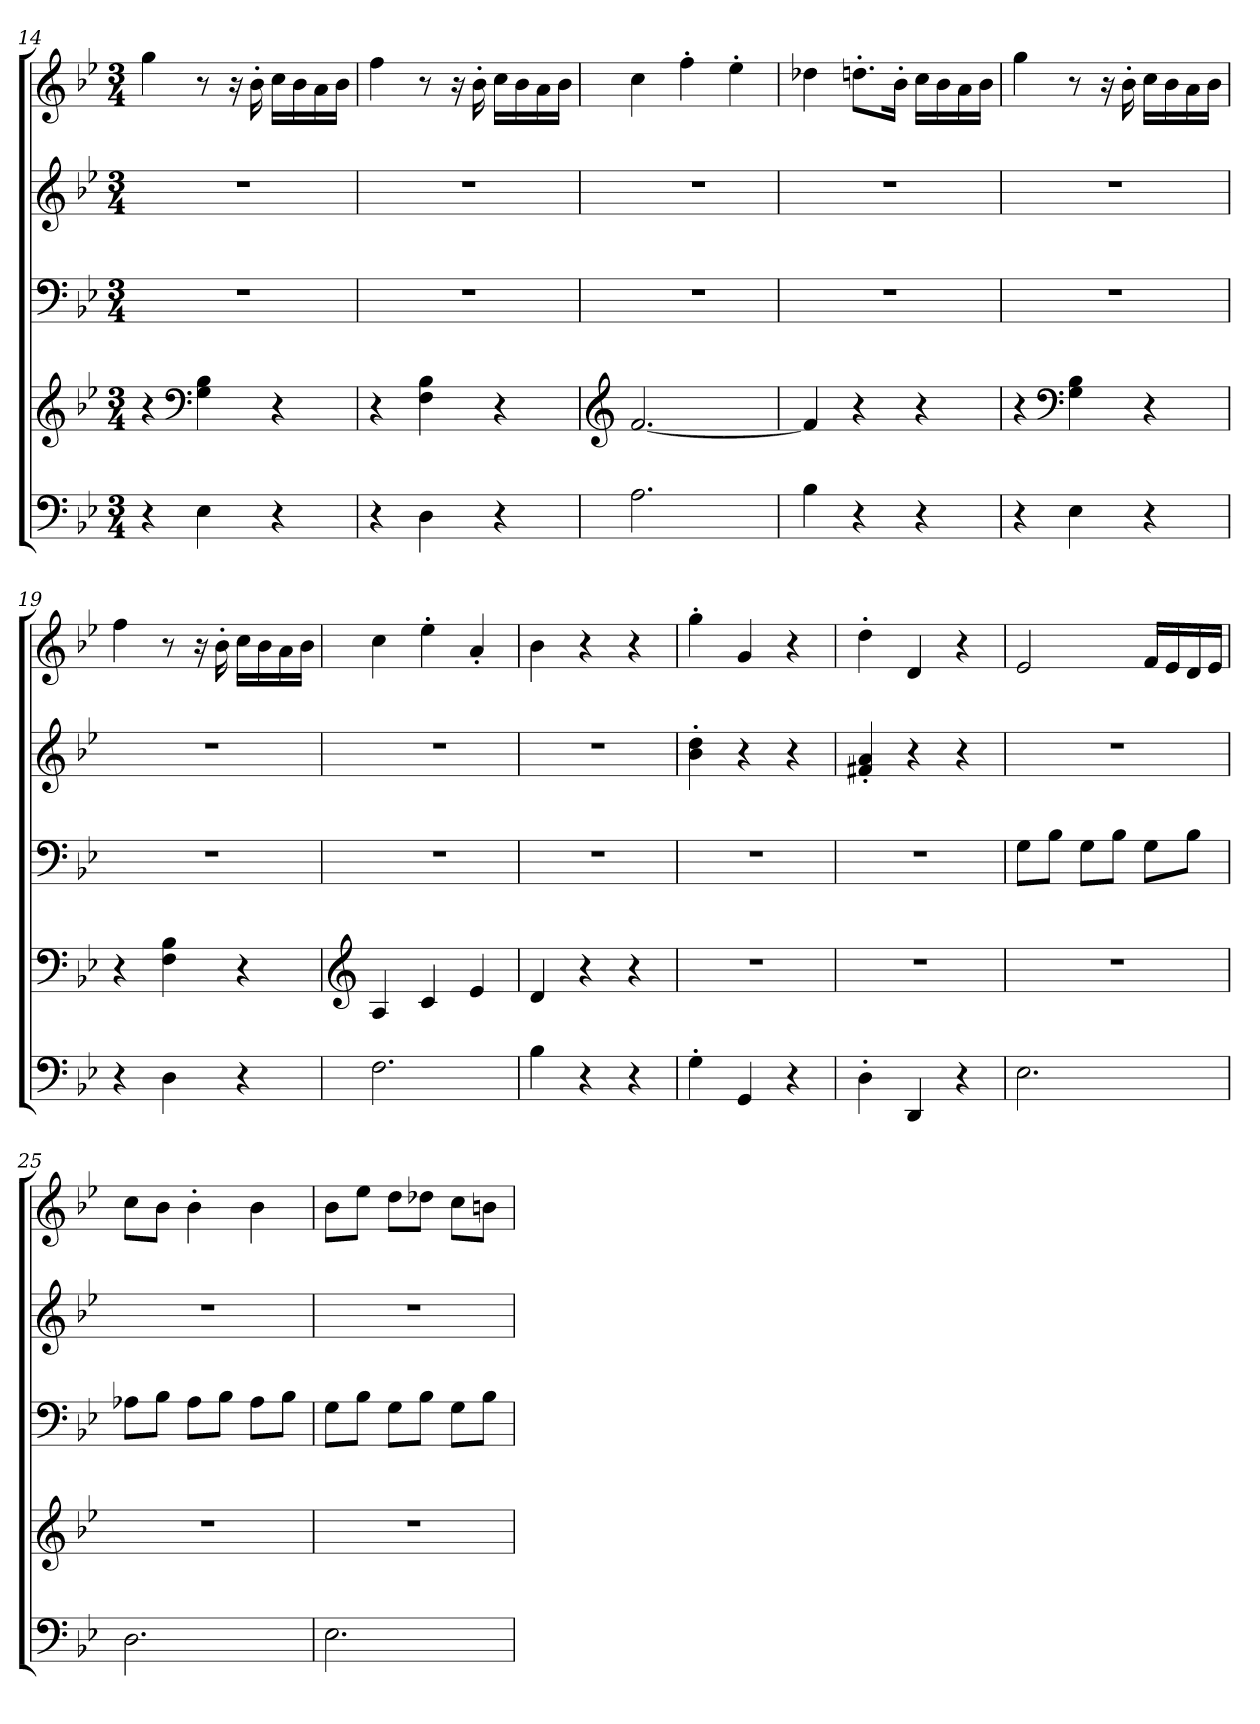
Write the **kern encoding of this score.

**kern	**kern	**kern	**kern	**kern
*part5	*part4	*part3	*part2	*part1
*staff5	*staff4	*staff3	*staff2	*staff1
!!LO:PB:g=z
*clefF4	*clefG2	*clefF4	*clefG2	*clefG2
*k[b-e-]	*k[b-e-]	*k[b-e-]	*k[b-e-]	*k[b-e-]
*M3/4	*M3/4	*M3/4	*M3/4	*M3/4
=14	=14	=14	=14	=14
4r	4r	2.r	2.r	4gg\
*	*clefF4	*	*	*
4E-\	4G\ 4B-\	.	.	8r
.	.	.	.	16r
.	.	.	.	16b-'\
4r	4r	.	.	16cc\LL
.	.	.	.	16b-\
.	.	.	.	16a\
.	.	.	.	16b-\JJ
=15	=15	=15	=15	=15
4r	4r	2.r	2.r	4ff\
4D\	4F\ 4B-\	.	.	8r
.	.	.	.	16r
.	.	.	.	16b-'\
4r	4r	.	.	16cc\LL
.	.	.	.	16b-\
.	.	.	.	16a\
.	.	.	.	16b-\JJ
=16	=16	=16	=16	=16
*	*clefG2	*	*	*
*	*	*	*	*MM174
2.A\	[2.f/	2.r	2.r	4cc\
.	.	.	.	4ff'\
.	.	.	.	4ee-'\
=17	=17	=17	=17	=17
*	*	*	*	*MM165
4B-\	4f/]	2.r	2.r	4dd-X\
*	*	*	*	*MM158
4r	4r	.	.	8.ddn'\L
*	*	*	*	*MM179
.	.	.	.	16b-'\Jk
4r	4r	.	.	16cc\LL
.	.	.	.	16b-\
.	.	.	.	16a\
.	.	.	.	16b-\JJ
=18	=18	=18	=18	=18
4r	4r	2.r	2.r	4gg\
*	*clefF4	*	*	*
4E-\	4G\ 4B-\	.	.	8r
.	.	.	.	16r
.	.	.	.	16b-'\
4r	4r	.	.	16cc\LL
.	.	.	.	16b-\
.	.	.	.	16a\
.	.	.	.	16b-\JJ
!!LO:LB:g=z
=19	=19	=19	=19	=19
4r	4r	2.r	2.r	4ff\
4D\	4F\ 4B-\	.	.	8r
.	.	.	.	16r
.	.	.	.	16b-'\
4r	4r	.	.	16cc\LL
.	.	.	.	16b-\
.	.	.	.	16a\
.	.	.	.	16b-\JJ
=20	=20	=20	=20	=20
*	*clefG2	*	*	*
*	*	*	*	*MM174
2.F\	4A/	2.r	2.r	4cc\
.	4c/	.	.	4ee-'\
.	4e-/	.	.	4a'/
=21	=21	=21	=21	=21
4B-\	4d/	2.r	2.r	4b-\
4r	4r	.	.	4r
4r	4r	.	.	4r
=22	=22	=22	=22	=22
*	*	*	*	*MM169
4G'\	2.r	2.r	4b-\' 4dd\'	4gg'\
4GG/	.	.	4r	4g/
*	*	*	*	*MM158
4r	.	.	4r	4r
=23	=23	=23	=23	=23
*	*	*	*	*MM167
4D'\	2.r	2.r	4f#X/' 4a/'	4dd'\
4DD/	.	.	4r	4d/
*	*	*	*	*MM111
4r	.	.	4r	4r
=24	=24	=24	=24	=24
*	*	*	*	*MM174
2.E-\	2.r	8G\L	2.r	2e-/
.	.	8B-\J	.	.
.	.	8G\L	.	.
.	.	8B-\J	.	.
.	.	8G\L	.	16f/LL
.	.	.	.	16e-/
.	.	8B-\J	.	16d/
.	.	.	.	16e-/JJ
=25	=25	=25	=25	=25
2.D\	2.r	8A-X\L	2.r	8cc\L
.	.	8B-\J	.	8b-\J
.	.	8A-\L	.	4b-'\
.	.	8B-\J	.	.
.	.	8A-\L	.	4b-\
.	.	8B-\J	.	.
!!LO:PB:g=z
=26	=26	=26	=26	=26
*	*	*	*	*MM174
2.E-\	2.r	8G\L	2.r	8b-\L
.	.	8B-\J	.	8ee-\J
.	.	8G\L	.	8dd\L
.	.	8B-\J	.	8dd-X\J
.	.	8G\L	.	8cc\L
.	.	8B-\J	.	8bn\J
=	=	=	=	=
*-	*-	*-	*-	*-
